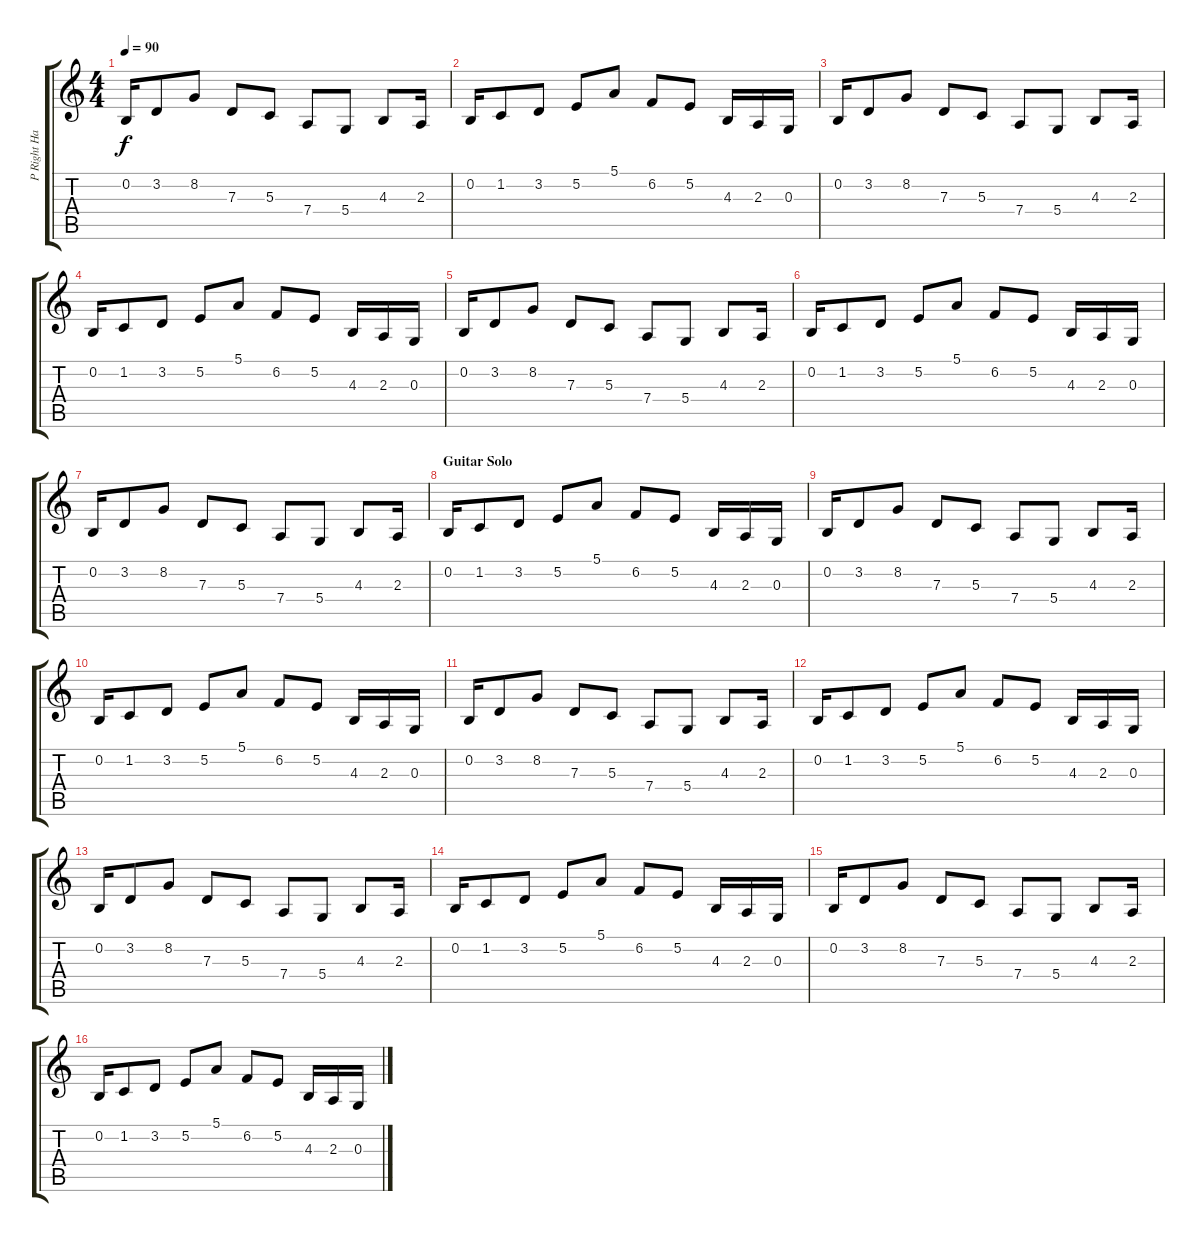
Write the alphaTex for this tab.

\track ("P Right Hand" "P Right Ha") {instrument acousticgrandpiano}
\staff {score tabs}
\tuning (E4 B3 G3 D3 A2 E2) {hide}
\ts (4 4)
\tempo 90
\clef g2
\ks c
0.2.16{dy f} 3.2.8 8.2.8 7.3.8 5.3.8 7.4.8 5.4.8 4.3.8 2.3.16 |
0.2.16 1.2.8 3.2.8 5.2.8 5.1.8 6.2.8 5.2.8 4.3.16 2.3.16 0.3.16 |
0.2.16 3.2.8 8.2.8 7.3.8 5.3.8 7.4.8 5.4.8 4.3.8 2.3.16 |
0.2.16 1.2.8 3.2.8 5.2.8 5.1.8 6.2.8 5.2.8 4.3.16 2.3.16 0.3.16 |
0.2.16 3.2.8 8.2.8 7.3.8 5.3.8 7.4.8 5.4.8 4.3.8 2.3.16 |
0.2.16 1.2.8 3.2.8 5.2.8 5.1.8 6.2.8 5.2.8 4.3.16 2.3.16 0.3.16 |
0.2.16 3.2.8 8.2.8 7.3.8 5.3.8 7.4.8 5.4.8 4.3.8 2.3.16 |
\section ("" "Guitar Solo")
0.2.16 1.2.8 3.2.8 5.2.8 5.1.8 6.2.8 5.2.8 4.3.16 2.3.16 0.3.16 |
0.2.16 3.2.8 8.2.8 7.3.8 5.3.8 7.4.8 5.4.8 4.3.8 2.3.16 |
0.2.16 1.2.8 3.2.8 5.2.8 5.1.8 6.2.8 5.2.8 4.3.16 2.3.16 0.3.16 |
0.2.16 3.2.8 8.2.8 7.3.8 5.3.8 7.4.8 5.4.8 4.3.8 2.3.16 |
0.2.16 1.2.8 3.2.8 5.2.8 5.1.8 6.2.8 5.2.8 4.3.16 2.3.16 0.3.16 |
0.2.16 3.2.8 8.2.8 7.3.8 5.3.8 7.4.8 5.4.8 4.3.8 2.3.16 |
0.2.16 1.2.8 3.2.8 5.2.8 5.1.8 6.2.8 5.2.8 4.3.16 2.3.16 0.3.16 |
0.2.16 3.2.8 8.2.8 7.3.8 5.3.8 7.4.8 5.4.8 4.3.8 2.3.16 |
0.2.16 1.2.8 3.2.8 5.2.8 5.1.8 6.2.8 5.2.8 4.3.16 2.3.16 0.3.16
